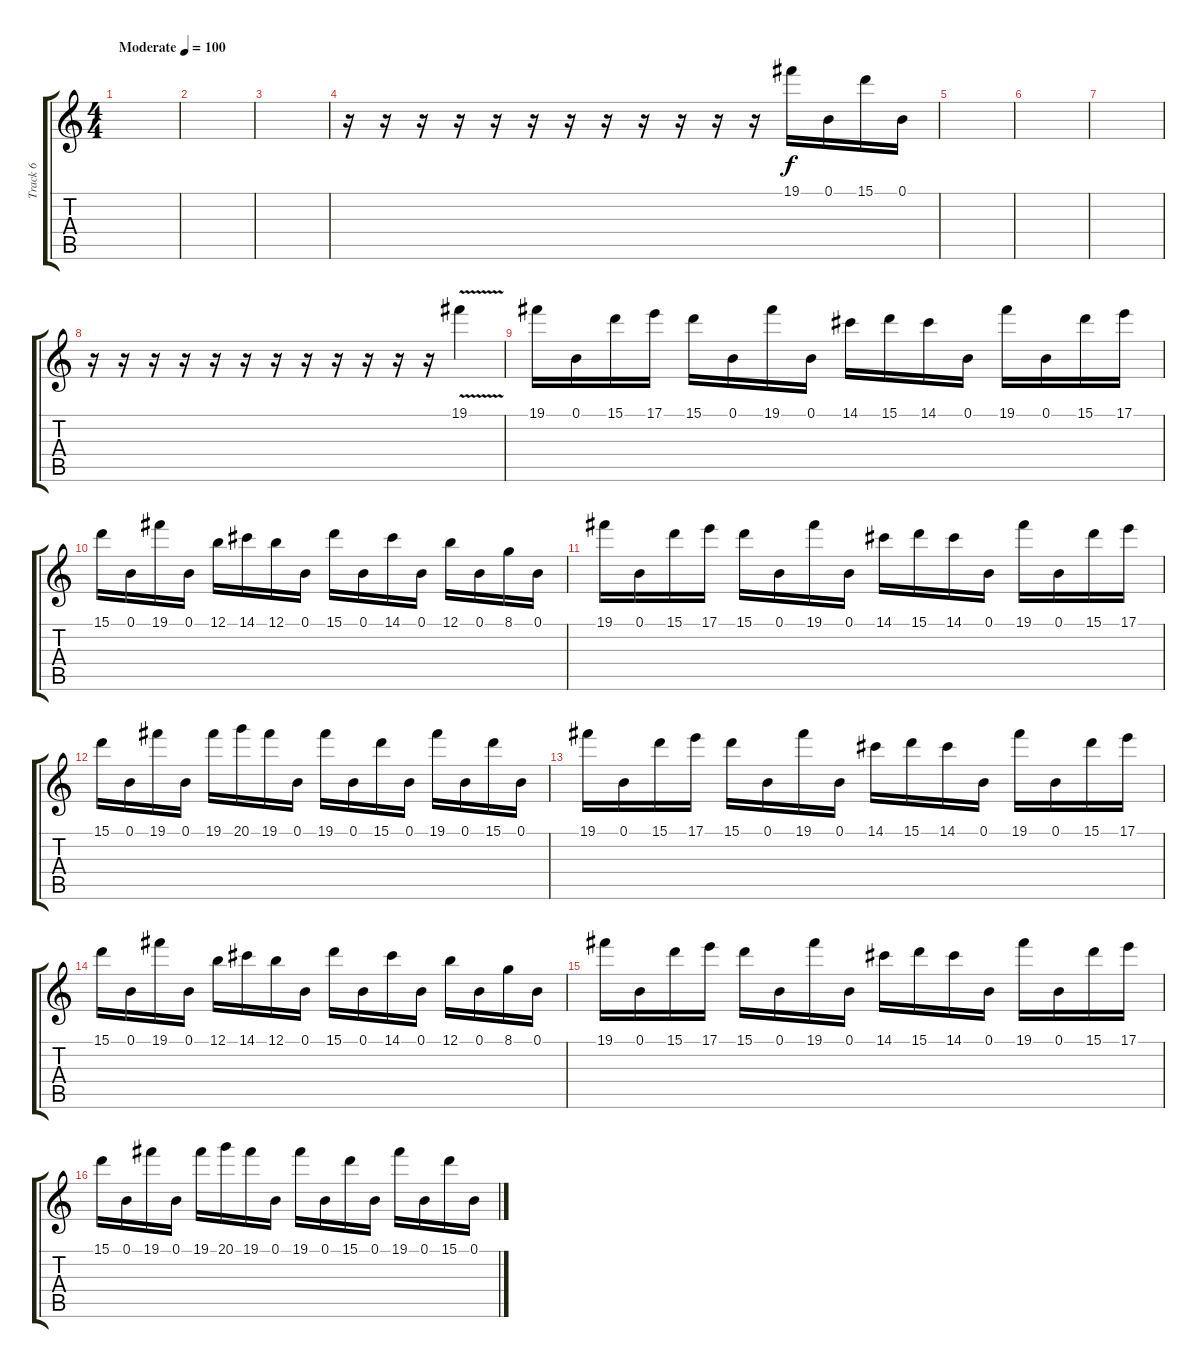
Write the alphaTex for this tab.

\track ("Track 6" "Track 6") {instrument overdrivenguitar}
\staff {score tabs}
\tuning (B3 Gb3 D3 A2 E2 B1) {hide}
\ts (4 4)
\tempo (100 "Moderate")
\clef g2
\ks c
|
|
|
r.16 r.16 r.16 r.16 r.16 r.16 r.16 r.16 r.16 r.16 r.16 r.16 19.1.16 0.1.16 15.1.16 0.1.16 |
|
|
|
r.16 r.16 r.16 r.16 r.16 r.16 r.16 r.16 r.16 r.16 r.16 r.16 19.1{v}.4 |
19.1.16{volume 14 balance 0} 0.1.16 15.1.16 17.1.16 15.1.16 0.1.16 19.1.16 0.1.16 14.1.16 15.1.16 14.1.16 0.1.16 19.1.16 0.1.16 15.1.16 17.1.16 |
15.1.16 0.1.16 19.1.16 0.1.16 12.1.16 14.1.16 12.1.16 0.1.16 15.1.16 0.1.16 14.1.16 0.1.16 12.1.16 0.1.16 8.1.16 0.1.16 |
19.1.16 0.1.16 15.1.16 17.1.16 15.1.16 0.1.16 19.1.16 0.1.16 14.1.16 15.1.16 14.1.16 0.1.16 19.1.16 0.1.16 15.1.16 17.1.16 |
15.1.16 0.1.16 19.1.16 0.1.16 19.1.16 20.1.16 19.1.16 0.1.16 19.1.16 0.1.16 15.1.16 0.1.16 19.1.16 0.1.16 15.1.16 0.1.16 |
19.1.16{volume 14 balance 0} 0.1.16 15.1.16 17.1.16 15.1.16 0.1.16 19.1.16 0.1.16 14.1.16 15.1.16 14.1.16 0.1.16 19.1.16 0.1.16 15.1.16 17.1.16 |
15.1.16 0.1.16 19.1.16 0.1.16 12.1.16 14.1.16 12.1.16 0.1.16 15.1.16 0.1.16 14.1.16 0.1.16 12.1.16 0.1.16 8.1.16 0.1.16 |
19.1.16 0.1.16 15.1.16 17.1.16 15.1.16 0.1.16 19.1.16 0.1.16 14.1.16 15.1.16 14.1.16 0.1.16 19.1.16 0.1.16 15.1.16 17.1.16 |
15.1.16 0.1.16 19.1.16 0.1.16 19.1.16 20.1.16 19.1.16 0.1.16 19.1.16 0.1.16 15.1.16 0.1.16 19.1.16 0.1.16 15.1.16 0.1.16
